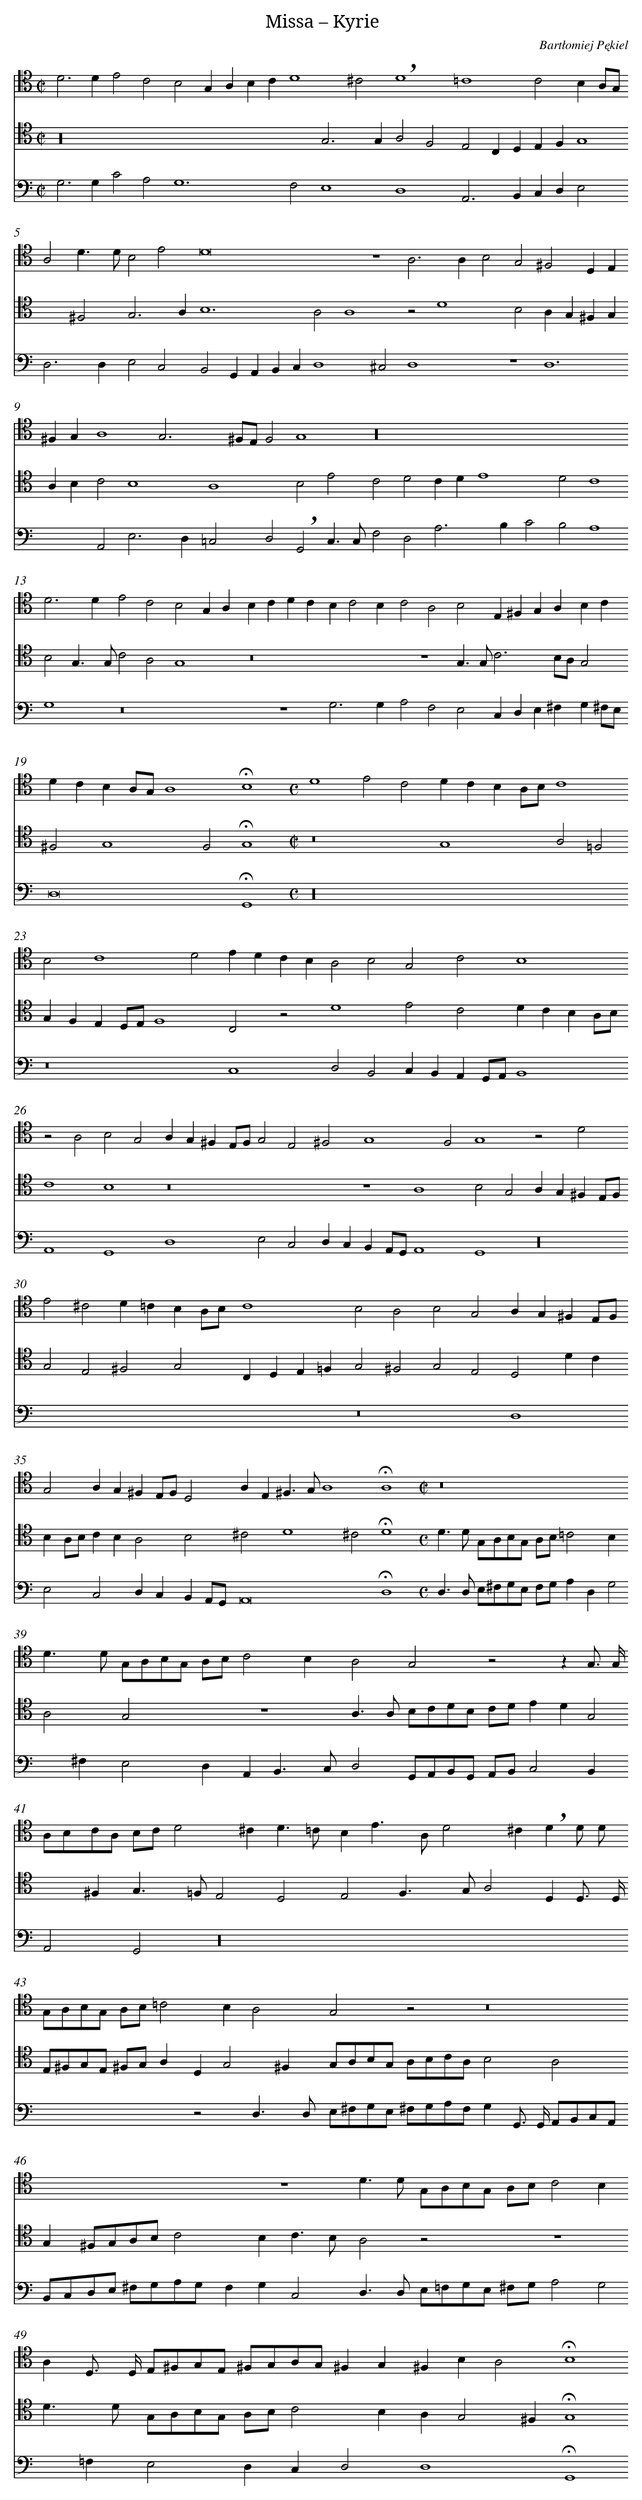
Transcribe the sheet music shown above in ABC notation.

X:1
T: Missa – Kyrie
C: Bartłomiej Pękiel
L: 1/8
M: C|
V: 1 clef=tenor
V: 2 clef=tenor
V: 3 clef=bass
K: C
[V:1] [M:C|]D4>D4E4C4 [|]
[V:2] z32 [|]
[V:3] G,4>G,4C4A,4 [|]
[V:1] B,4G,2A,2B,2C2D8 [|]
[V:2]  [|]
[V:3] G,12F,4 [|]
[V:1] ^C4!breath!D8 [|]
[V:2] G,4>G,4A,4F,4 [|]
[V:3] E,8D,8 [|]
[V:1] =C8C4B,2A,G, [|]
[V:2] E,4C,2D,2E,2F,2G,8 [|]
[V:3] A,,4>B,,4C,2D,2E,4 [|]
[V:1] A,4D2>D2B,4E4 [|]
[V:2] ^F,4G,6A,2 [|]
[V:3] D,4>D,4E,4C,4 [|]
[V:1] D16 [|]
[V:2] B,12A,4 [|]
[V:3] B,,4G,,2A,,2B,,2C,2D,8 [|]
[V:1] z8A,6A,2 [|]
[V:2] A,8z4D8 [|]
[V:3] ^C,4D,8 [|]
[V:1] B,4G,4^F,4D,2E,2 [|]
[V:2] B,4A,2G,2^F,2G,2 [|]
[V:3] z8D,12 [|]
[V:1] ^F,2G,2A,8G,6 [|]
[V:2] A,2B,2C4B,8 [|]
[V:3] A,,4E,6D,2 [|]
[V:1] ^F,E,F,4G,8 [|]
[V:2] A,8B,4E4 [|]
[V:3] =C,4D,4!breath!G,,4C,3C, [|]
[V:1] z32 [|]
[V:2] C4D4C2D2E8 [|]
[V:3] F,4D,4A,6B,2 [|]
[V:1]  [|]
[V:2] D4C8 [|]
[V:3] C4B,4A,8 [|]
[V:1] D4>D4E4C4 [|]
[V:2] B,4G,2>G,2C4A,4 [|]
[V:3] G,8z16 [|]
[V:1] B,4G,2A,2B,2C2D2C2 [|]
[V:2] G,8z16 [|]
[V:3] z8 [|]
[V:1] B,2C4B,2C4A,4 [|]
[V:2] z8 [|]
[V:3] G,4>G,4A,4F,4 [|]
[V:1] B,4E,2^F,2G,2A,2B,2C2 [|]
[V:2] G,2>G,2C6B,A,G,4 [|]
[V:3] E,4C,2D,2E,2^F,2G,2^F,E, [|]
[V:1] D2C2B,2A,G,A,8 [|]
[V:2] ^F,4G,8F,4 [|]
[V:3] D,16 [|]
[V:1] !fermata!B,8 [|]
[V:2] !fermata!G,8 [|]
[V:3] !fermata!G,,8 [|]
[V:1] [M:C]D8E4C4 [|]
[V:2] [M:C|]z16 [|]
[V:3] [M:C]z32 [|]
[V:1] D2C2B,2A,B,C8 [|]
[V:2] G,8A,4=F,4 [|]
[V:3]  [|]
[V:1] B,4C8D4 [|]
[V:2] G,2F,2E,2D,E,F,8 [|]
[V:3] z16 [|]
[V:1] E2D2C2B,2A,4B,4 [|]
[V:2] C,4z4D8 [|]
[V:3] C,8D,4B,,4 [|]
[V:1] G,4C4B,8 [|]
[V:2] E4C4D2C2B,2A,B, [|]
[V:3] C,2B,,2A,,2G,,A,,B,,8 [|]
[V:1] z4A,4B,4G,4 [|]
[V:2] C8B,8 [|]
[V:3] A,,8G,,8 [|]
[V:1] A,2G,2^F,2E,F,G,4E,4 [|]
[V:2] z16 [|]
[V:3] D,8E,4C,4 [|]
[V:1] ^F,4G,8F,4 [|]
[V:2] z8A,8 [|]
[V:3] D,2C,2B,,2A,,G,,A,,8 [|]
[V:1] G,8z4D4 [|]
[V:2] B,4G,4A,2G,2^F,2E,F, [|]
[V:3] G,,8z32 [|]
[V:1] E4^C4D2=C2B,2A,B, [|]
[V:2] G,4E,4^F,4G,4 [|]
[V:3]  [|]
[V:1] C8B,4A,4 [|]
[V:2] C,2D,2E,2=F,2G,4^F,4 [|]
[V:3] z16 [|]
[V:1] B,4G,4A,2G,2^F,2E,F, [|]
[V:2] G,4E,4D,4D2C2 [|]
[V:3] D,8 [|]
[V:1] G,4A,2G,2^F,2E,F,D,4 [|]
[V:2] B,2A,B,C2B,2A,4B,4 [|]
[V:3] E,4C,4D,2C,2B,,2A,,G,, [|]
[V:1] A,2E,2^F,2>G,2A,8 [|]
[V:2] ^C4D8^C4 [|]
[V:3] A,,16 [|]
[V:1] !fermata!A,8 [|]
[V:2] !fermata!D8 [|]
[V:3] !fermata!D,8 [|]
[V:1] [M:C|]z16 [|]
[V:2] [M:C]D2>D2 G,A,B,G, A,B,=C4B,2 [|]
[V:3] [M:C]D,2>D,2 E,^F,G,E, F,G,A,2D,2G,4 [|]
[V:1] D2>D2 G,A,B,G, A,B,C4B,2 [|]
[V:2] A,4G,4z8 [|]
[V:3] ^F,2E,4D,2A,,2B,,3C, [|]
[V:1] A,4G,4z4z2G,3/ G,/ [|]
[V:2] A,2>A,2 B,CDB, CDE2D2G,4 [|]
[V:3] D,4G,,A,,B,,G,, A,,B,,C,4B,,2 [|]
[V:1] A,B,CA, B,CD4^C2D3=C [|]
[V:2] ^F,2G,2>=F,2E,4D,4 [|]
[V:3] A,,4G,,4z32 [|]
[V:1] B,2E2>A,2D4^C2!breath!D2D D [|]
[V:2] E,4F,2>G,2A,4D,2D,3/ D,/ [|]
[V:3]  [|]
[V:1] G,A,B,G, A,B,=C4B,2A,4 [|]
[V:2] E,^F,G,E, ^F,G,A,2D,2G,4^F,2 [|]
[V:3] z4D,3D, [|]
[V:1] G,4z4z16 [|]
[V:2] G,A,B,G, A,B,CA,B,4A,4 [|]
[V:3] E,^F,G,E, ^F,G,A,F,G,2G,,> G,, A,,B,,C,A,, [|]
[V:1] z8 [|]
[V:2] G,2^F,G,A,B,C4B,2C3B, [|]
[V:3] B,,C,D,E, ^F,G,A,G,F,2G,2C,4 [|]
[V:1] D2>D2 G,A,B,G, A,B,C4B,2 [|]
[V:2] A,4z4z8 [|]
[V:3] D,2>D,2 E,=F,G,E, ^F,G,A,4G,4 [|]
[V:1] A,2D,> D, E,^F,G,E, ^F,G,A,G,^F,2G,2 [|]
[V:2] D2>D2 G,A,B,G, A,B,C4B,2 [|]
[V:3] =F,2E,4D,2C,2D,4 [|]
[V:1] ^F,2B,2A,4!fermata!B,8 [|]
[V:2] A,2G,4^F,2!fermata!G,8 [|]
[V:3] D,8!fermata!G,,8 [|]
